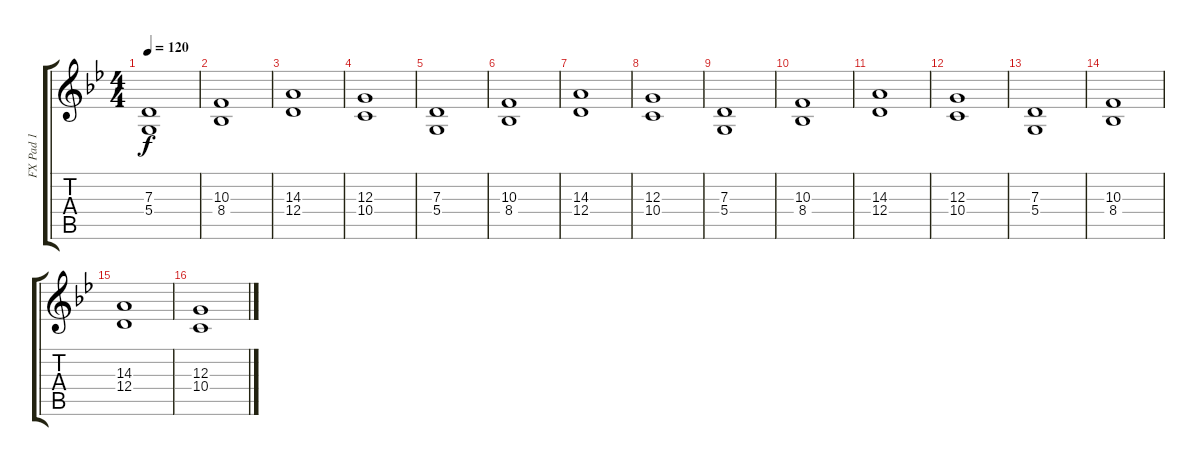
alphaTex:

\track ("FX Pad 1" "FX Pad 1") {instrument pad8sweep}
\staff {score tabs}
\tuning (E4 B3 G3 D3 A2 E2) {hide}
\ts (4 4)
\tempo 120
\clef g2
\ks bb
(7.3 5.4).1{dy f volume 10} |
(10.3 8.4).1 |
(14.3 12.4).1 |
(12.3 10.4).1 |
(7.3 5.4).1 |
(10.3 8.4).1 |
(14.3 12.4).1 |
(12.3 10.4).1 |
(7.3 5.4).1 |
(10.3 8.4).1 |
(14.3 12.4).1 |
(12.3 10.4).1 |
(7.3 5.4).1 |
(10.3 8.4).1 |
(14.3 12.4).1 |
(12.3 10.4).1
